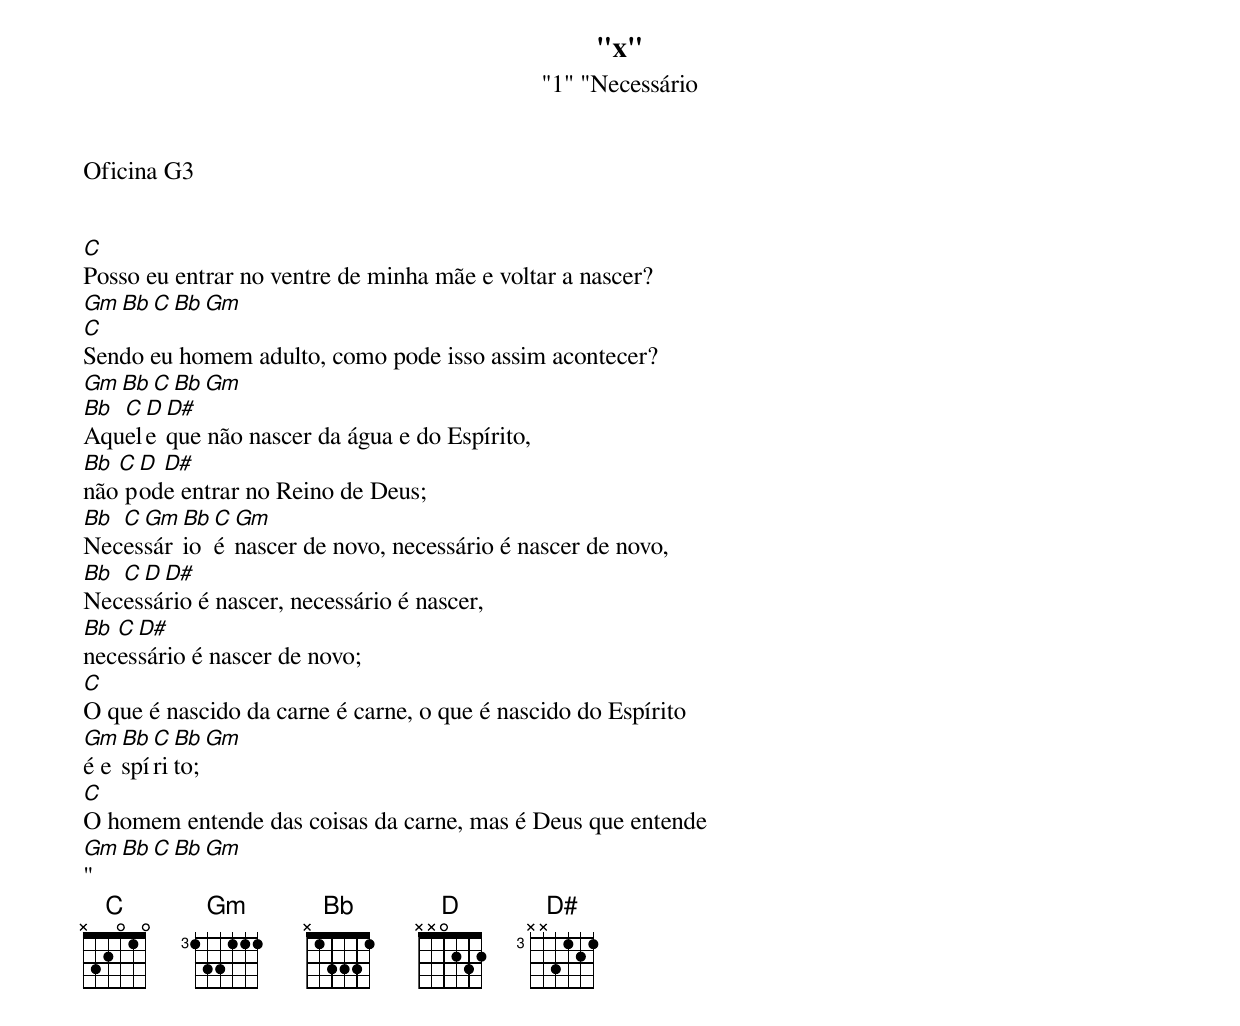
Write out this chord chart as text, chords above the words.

"x"
"1" "Necessário
Oficina G3


C
Posso eu entrar no ventre de minha mãe e voltar a nascer?
Gm Bb C Bb Gm
C
Sendo eu homem adulto, como pode isso assim acontecer?
Gm Bb C Bb Gm
Bb C D D#
Aquele que não nascer da água e do Espírito,
Bb C D D#
não pode entrar no Reino de Deus;
Bb C Gm Bb C Gm
Necessário é nascer de novo, necessário é nascer de novo,
Bb C D D#
Necessário é nascer, necessário é nascer,
Bb C D#
necessário é nascer de novo;
C
O que é nascido da carne é carne, o que é nascido do Espírito
Gm Bb C Bb Gm
é espírito;
C
O homem entende das coisas da carne, mas é Deus que entende
Gm Bb C Bb Gm
"
